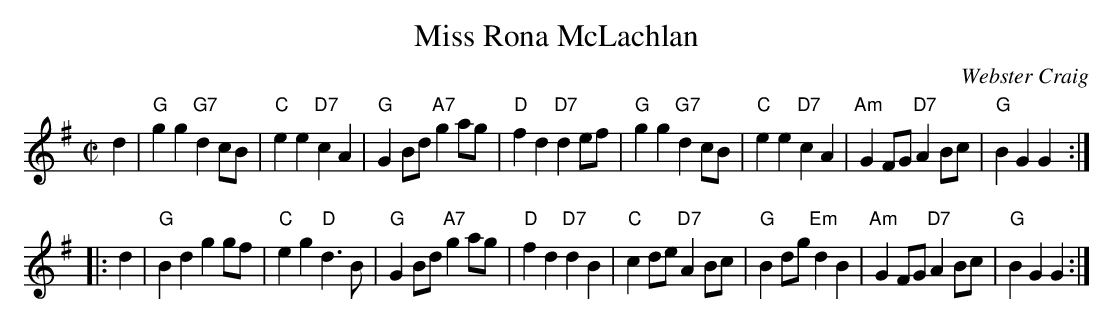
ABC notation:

X:1
T: Miss Rona McLachlan
C: Webster Craig
M: C|
L: 1/8
K: G
d2 \
| "G"g2g2 "G7"d2cB | "C"e2e2 "D7"c2A2 | "G"G2Bd "A7"g2ag | "D"f2d2 "D7"d2ef \
| "G"g2g2 "G7"d2cB | "C"e2e2 "D7"c2A2 | "Am"G2FG "D7"A2Bc | "G"B2G2 G2 :|
|: d2 \
| "G"B2d2 g2gf | "C"e2g2 "D"d3B | "G"G2Bd "A7"g2ag | "D"f2d2 "D7"d2B2 \
| "C"c2de "D7"A2Bc | "G"B2dg "Em"d2B2 | "Am"G2FG "D7"A2Bc | "G"B2G2 G2 :|
